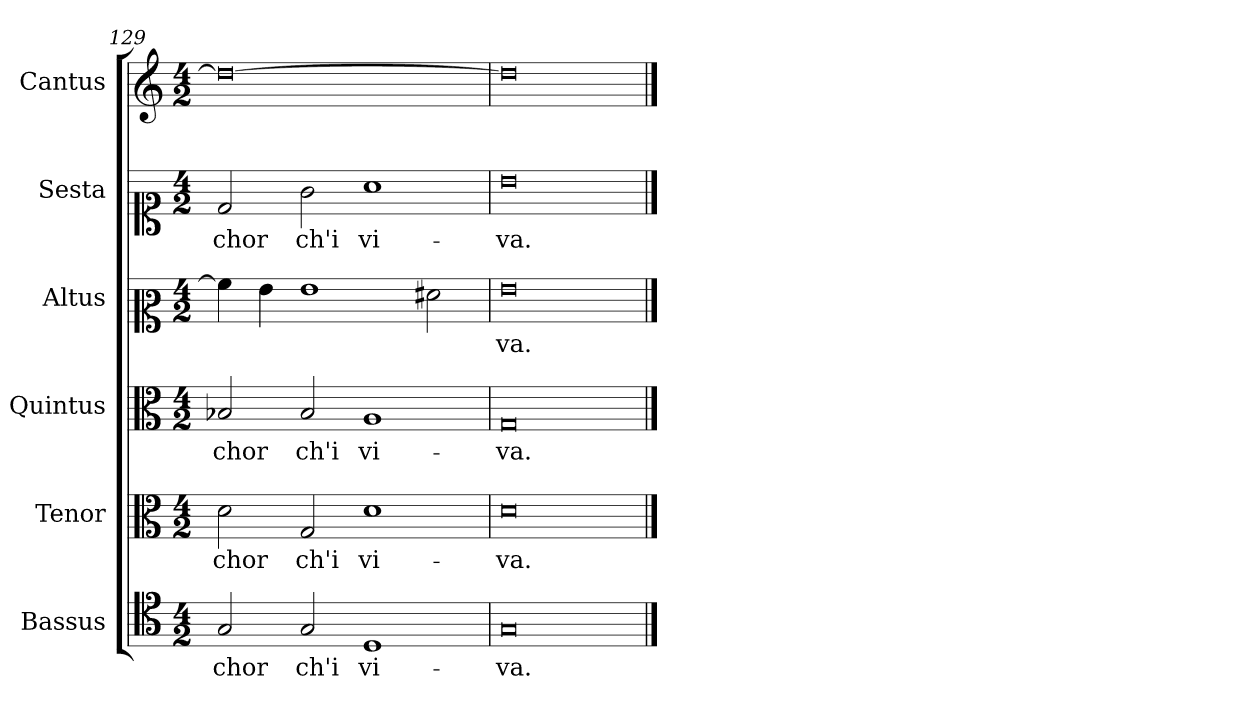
**kern	**text	**kern	**text	**kern	**text	**kern	**text	**kern	**text	**kern
*part6	*part6	*part5	*part5	*part4	*part4	*part3	*part3	*part2	*part2	*part1
*staff6	*staff6	*staff5	*staff5	*staff4	*staff4	*staff3	*staff3	*staff2	*staff2	*staff1
*I"Bassus	*	*I"Tenor	*	*I"Quintus	*	*I"Altus	*	*I"Sesta	*	*I"Cantus
*I'B.	*	*I'T.	*	*I'Q.	*	*I'A.	*	*I'S.	*	*I'C.
*clefC4	*	*clefC3	*	*clefC3	*	*clefC2	*	*clefC1	*	*clefG2
*k[]	*	*k[]	*	*k[]	*	*k[]	*	*k[]	*	*k[]
*M4/2	*	*M4/2	*	*M4/2	*	*M4/2	*	*M4/2	*	*M4/2
=129	=129	=129	=129	=129	=129	=129	=129	=129	=129	=129
2G/	-chor	2d\	-chor	2B-X/	-chor	4a\]	.	2d/	-chor	0dd_
.	.	.	.	.	.	4g\	.	.	.	.
2G/	ch'i	2G/	ch'i	2B-/	ch'i	1g	.	2g\	ch'i	.
1D	vi-	1d	vi-	1A	vi-	.	.	1a	vi-	.
.	.	.	.	.	.	2f#X\	.	.	.	.
=130	=130	=130	=130	=130	=130	=130	=130	=130	=130	=130
0G	-va.	0d	-va.	0G	-va.	0g	-va.	0b	-va.	0dd]
==	==	==	==	==	==	==	==	==	==	==
*-	*-	*-	*-	*-	*-	*-	*-	*-	*-	*-
